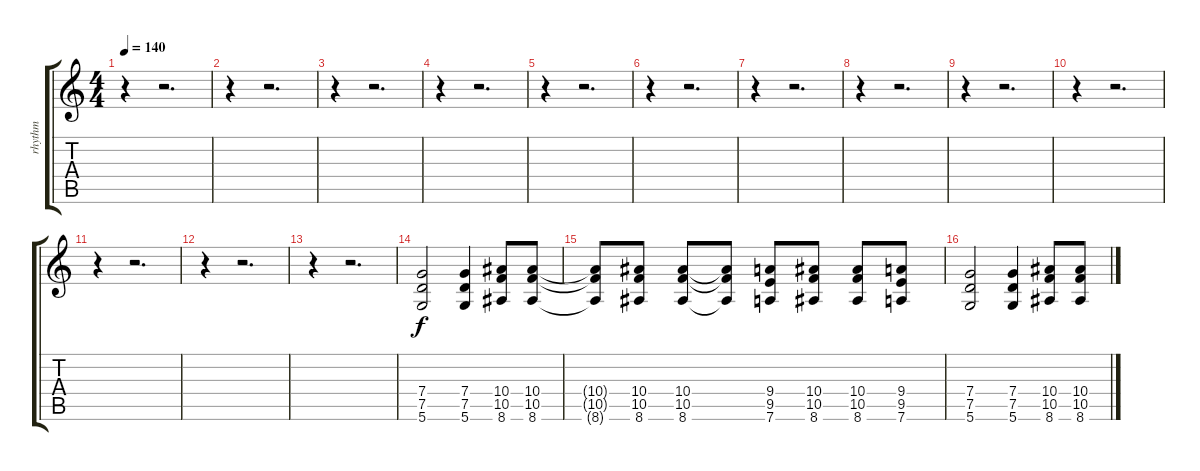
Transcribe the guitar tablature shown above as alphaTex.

\track ("rhythm" "rhythm") {instrument distortionguitar}
\staff {score tabs}
\tuning (D4 A3 F3 C3 G2 D2) {hide}
\ts (4 4)
\tempo 140
\clef g2
\ks c
r.4{dy f} r.2{d} |
r.4 r.2{d} |
r.4 r.2{d} |
r.4 r.2{d} |
r.4 r.2{d} |
r.4 r.2{d} |
r.4 r.2{d} |
r.4 r.2{d} |
r.4 r.2{d} |
r.4 r.2{d} |
r.4 r.2{d} |
r.4 r.2{d} |
r.4 r.2{d} |
(7.4 7.5 5.6).2 (7.4 7.5 5.6).4 (10.4 10.5 8.6).8 (10.4 10.5 8.6).8 |
(10.4{t} 10.5{t} 8.6{t}).8 (10.4 10.5 8.6).8 (10.4 10.5 8.6).8 (10.4{t} 10.5{t} 8.6{t}).8 (9.4 9.5 7.6).8 (10.4 10.5 8.6).8 (10.4 10.5 8.6).8 (9.4 9.5 7.6).8 |
(7.4 7.5 5.6).2 (7.4 7.5 5.6).4 (10.4 10.5 8.6).8 (10.4 10.5 8.6).8
